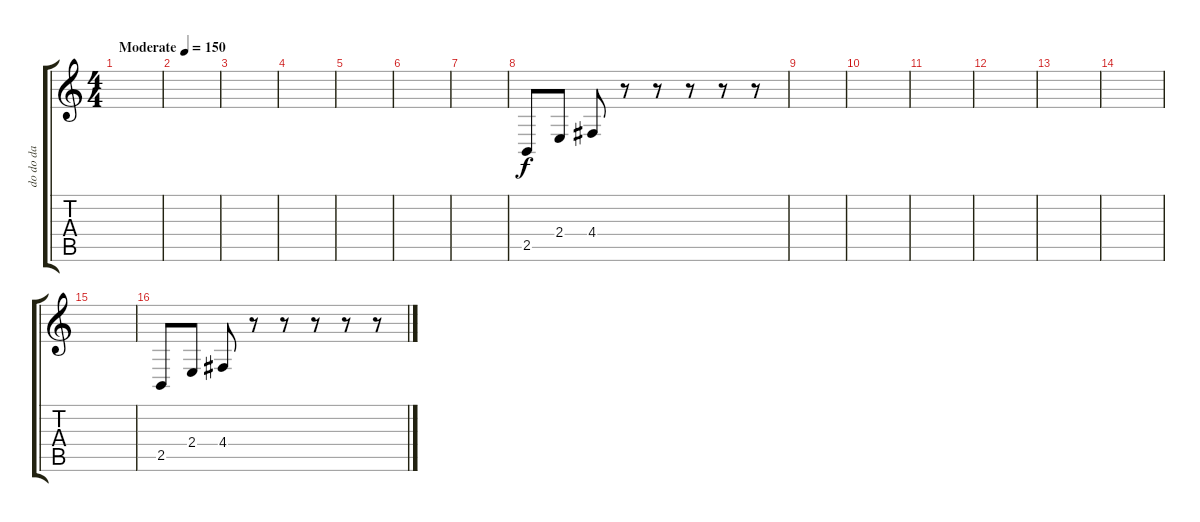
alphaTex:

\track ("do do da" "do do da") {instrument lead1square}
\staff {score tabs}
\tuning (E4 B3 G3 D3 A2 E2) {hide}
\ts (4 4)
\tempo (150 "Moderate")
\clef g2
\ks c
|
|
|
|
|
|
|
2.5.8 2.4.8 4.4.8 r.8 r.8 r.8 r.8 r.8 |
|
|
|
|
|
|
|
2.5.8 2.4.8 4.4.8 r.8 r.8 r.8 r.8 r.8
